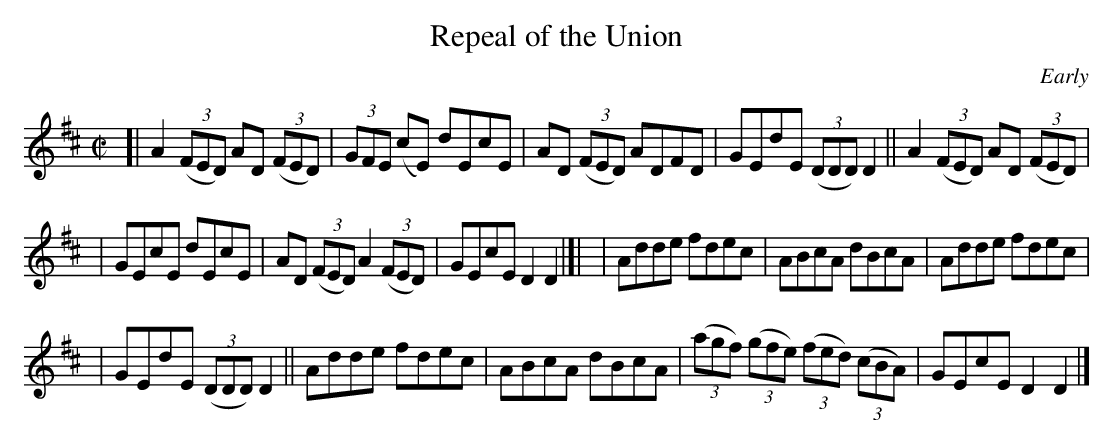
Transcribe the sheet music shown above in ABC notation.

X:1
T: Repeal of the Union
M: C|
L: 1/8
O: Early
K: D
[| A2(3(FED) AD (3(FED) | (3GFE (cE) dEcE | AD (3(FED) ADFD | GEdE (3(DDD) D2 || A2(3(FED) AD (3(FED) |
| GEcE dEcE | AD (3(FED) A2(3(FED) | GEcE D2D2 |[| | Adde fdec | ABcA dBcA | Adde fdec |
| GEdE (3(DDD) D2 || Adde fdec | ABcA dBcA | (3(agf) (3(gfe) (3(fed) (3(cBA) | GEcE D2D2 |]
